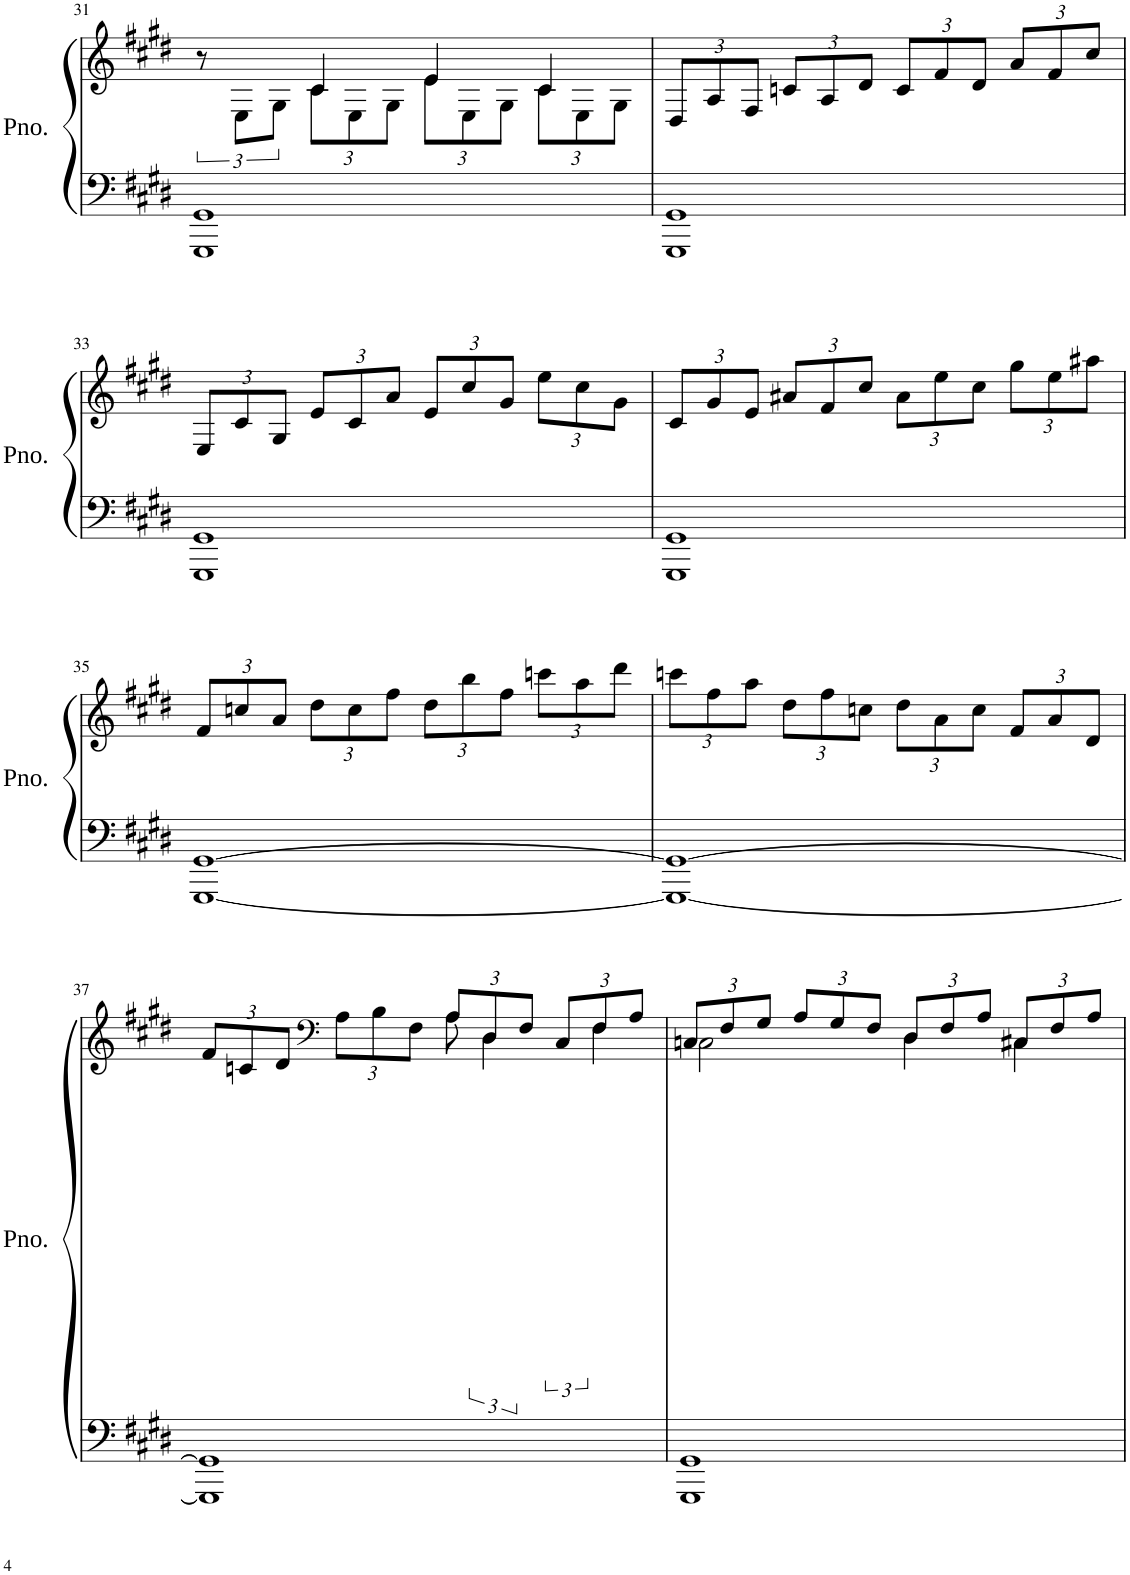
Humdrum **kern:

**kern	**kern
*part1	*part1
*staff2	*staff1
*I"Piano	*
*I'Pno.	*
!!LO:PB:g=z
*clefF4	*clefG2
*k[f#c#g#d#]	*k[f#c#g#d#]
*M4/4	*M4/4
*met(c)	*met(c)
=31	=31
*	*^
1GGG# 1GG#	12r	4ryy
.	12E\L	.
.	12G#\J	.
*	*Xbrackettup	*
.	12c#\L	4c#/
.	12E\	.
.	12G#\J	.
.	12e\L	4e/
.	12E\	.
.	12G#\J	.
.	12c#\L	4c#/
.	12E\	.
.	12G#\J	.
*	*v	*v
=32	=32
1GGG# 1GG#	12D#/L
.	12A/
.	12F#/J
.	12cn/L
.	12A/
.	12d#/J
.	12c/L
.	12f#/
.	12d#/J
.	12a/L
.	12f#/
.	12cc#/J
!!LO:LB:g=z
=33	=33
1GGG# 1GG#	12E/L
.	12c#/
.	12G#/J
.	12e/L
.	12c#/
.	12a/J
.	12e/L
.	12cc#/
.	12g#/J
.	12ee\L
.	12cc#\
.	12g#\J
=34	=34
1GGG# 1GG#	12c#/L
.	12g#/
.	12e/J
.	12a#X/L
.	12f#/
.	12cc#/J
.	12a#\L
.	12ee\
.	12cc#\J
.	12gg#\L
.	12ee\
.	12aa#X\J
!!LO:LB:g=z
=35	=35
[1GGG# [1GG#	12f#/L
.	12ccn/
.	12a/J
.	12dd#\L
.	12cc\
.	12ff#\J
.	12dd#\L
.	12bb\
.	12ff#\J
.	12cccn\L
.	12aa\
.	12ddd#\J
=36	=36
1GGG#_ 1GG#_	12cccn\L
.	12ff#\
.	12aa\J
.	12dd#\L
.	12ff#\
.	12ccn\J
.	12dd#\L
.	12a\
.	12cc\J
.	12f#/L
.	12a/
.	12d#/J
!!LO:LB:g=z
=37	=37
*	*^
1GGG#] 1GG#]	12f#/L	2ryy
.	12cn/	.
.	12d#/J	.
*	*clefF4	*
.	12A\L	.
.	12B\	.
.	12F#\J	.
*	*	*brackettup
.	12A/L	12A\
.	12D#/	6D#\
.	12F#/J	.
*	*Xbrackettup	*brackettup
.	12C#/L	12ryy
.	12F#/	6F#\
.	12A/J	.
=38	=38	=38
*	*Xbrackettup	*
1GGG# 1GG#	12Cn/L	2C\
.	12F#/	.
.	12G#/J	.
.	12A/L	.
.	12G#/	.
.	12F#/J	.
.	12D#/L	4D#\
.	12F#/	.
.	12A/J	.
.	12C#X/L	4C#\
.	12F#/	.
.	12A/J	.
*	*v	*v
=	=
*-	*-
